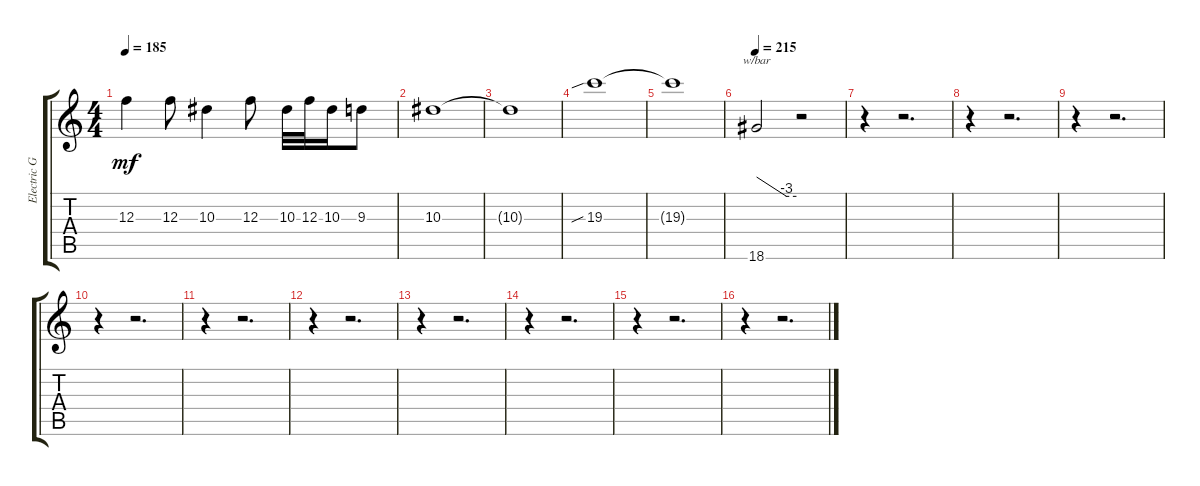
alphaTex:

\track ("Electric Guitar" "Electric G") {instrument distortionguitar}
\staff {score tabs}
\tuning (D4 A3 F3 C3 G2 D2) {hide}
\ts (4 4)
\tempo 185
\clef g2
\ks c
12.3.4{dy mf} 12.3.8 10.3.4 12.3.8 10.3.32 12.3.32 10.3.16 9.3.8 |
10.3.1 |
10.3{t}.1 |
19.3{sib}.1 |
19.3{t}.1 |
\tempo 215
18.6.2{tbe (custom default 0 0 45 -12 60 -12)} r.2 |
r.4 r.2{d} |
r.4 r.2{d} |
r.4 r.2{d} |
r.4 r.2{d} |
r.4 r.2{d} |
r.4 r.2{d} |
r.4 r.2{d} |
r.4 r.2{d} |
r.4 r.2{d} |
r.4 r.2{d}
